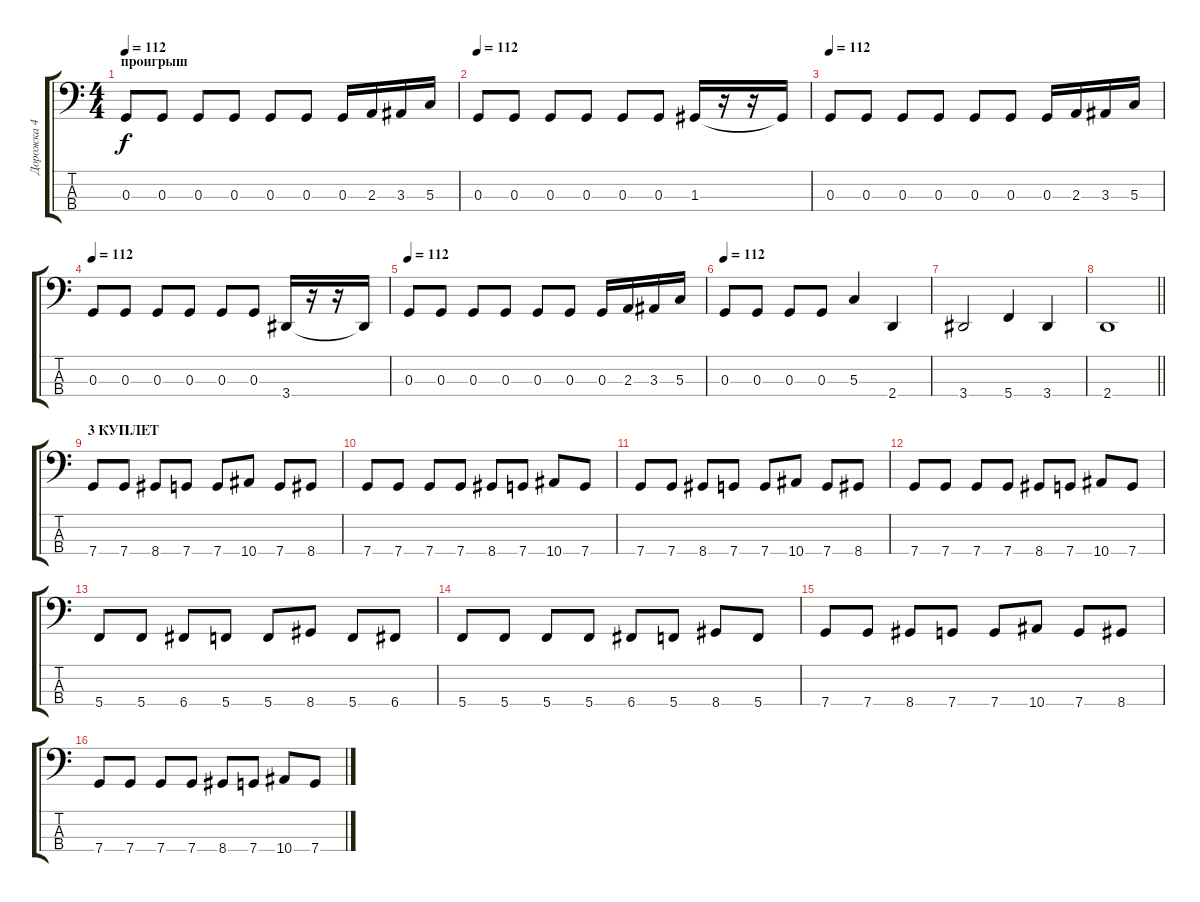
\track ("Дорожка 4" "Дорожка 4") {instrument electricbassfinger}
\staff {score tabs}
\tuning (F2 C2 G1 C1) {hide}
\ts (4 4)
\section ("" "проигрыш")
\tempo 112
\clef f4
\ks c
0.3.8{dy f} 0.3.8 0.3.8 0.3.8 0.3.8 0.3.8 0.3.16 2.3.16 3.3.16 5.3.16 |
\tempo 112
0.3.8 0.3.8 0.3.8 0.3.8 0.3.8 0.3.8 1.3.16 r.16 r.16 1.3{t}.16 |
\tempo 112
0.3.8 0.3.8 0.3.8 0.3.8 0.3.8 0.3.8 0.3.16 2.3.16 3.3.16 5.3.16 |
\tempo 112
0.3.8 0.3.8 0.3.8 0.3.8 0.3.8 0.3.8 3.4.16 r.16 r.16 3.4{t}.16 |
\tempo 112
0.3.8 0.3.8 0.3.8 0.3.8 0.3.8 0.3.8 0.3.16 2.3.16 3.3.16 5.3.16 |
\tempo 112
0.3.8 0.3.8 0.3.8 0.3.8 5.3.4 2.4.4 |
3.4.2 5.4.4 3.4.4 |
\barLineRight lightlight
2.4.1 |
\section ("" "3 КУПЛЕТ")
7.4.8 7.4.8 8.4.8 7.4.8 7.4.8 10.4.8 7.4.8 8.4.8 |
7.4.8 7.4.8 7.4.8 7.4.8 8.4.8 7.4.8 10.4.8 7.4.8 |
7.4.8 7.4.8 8.4.8 7.4.8 7.4.8 10.4.8 7.4.8 8.4.8 |
7.4.8 7.4.8 7.4.8 7.4.8 8.4.8 7.4.8 10.4.8 7.4.8 |
5.4.8 5.4.8 6.4.8 5.4.8 5.4.8 8.4.8 5.4.8 6.4.8 |
5.4.8 5.4.8 5.4.8 5.4.8 6.4.8 5.4.8 8.4.8 5.4.8 |
7.4.8 7.4.8 8.4.8 7.4.8 7.4.8 10.4.8 7.4.8 8.4.8 |
7.4.8 7.4.8 7.4.8 7.4.8 8.4.8 7.4.8 10.4.8 7.4.8
